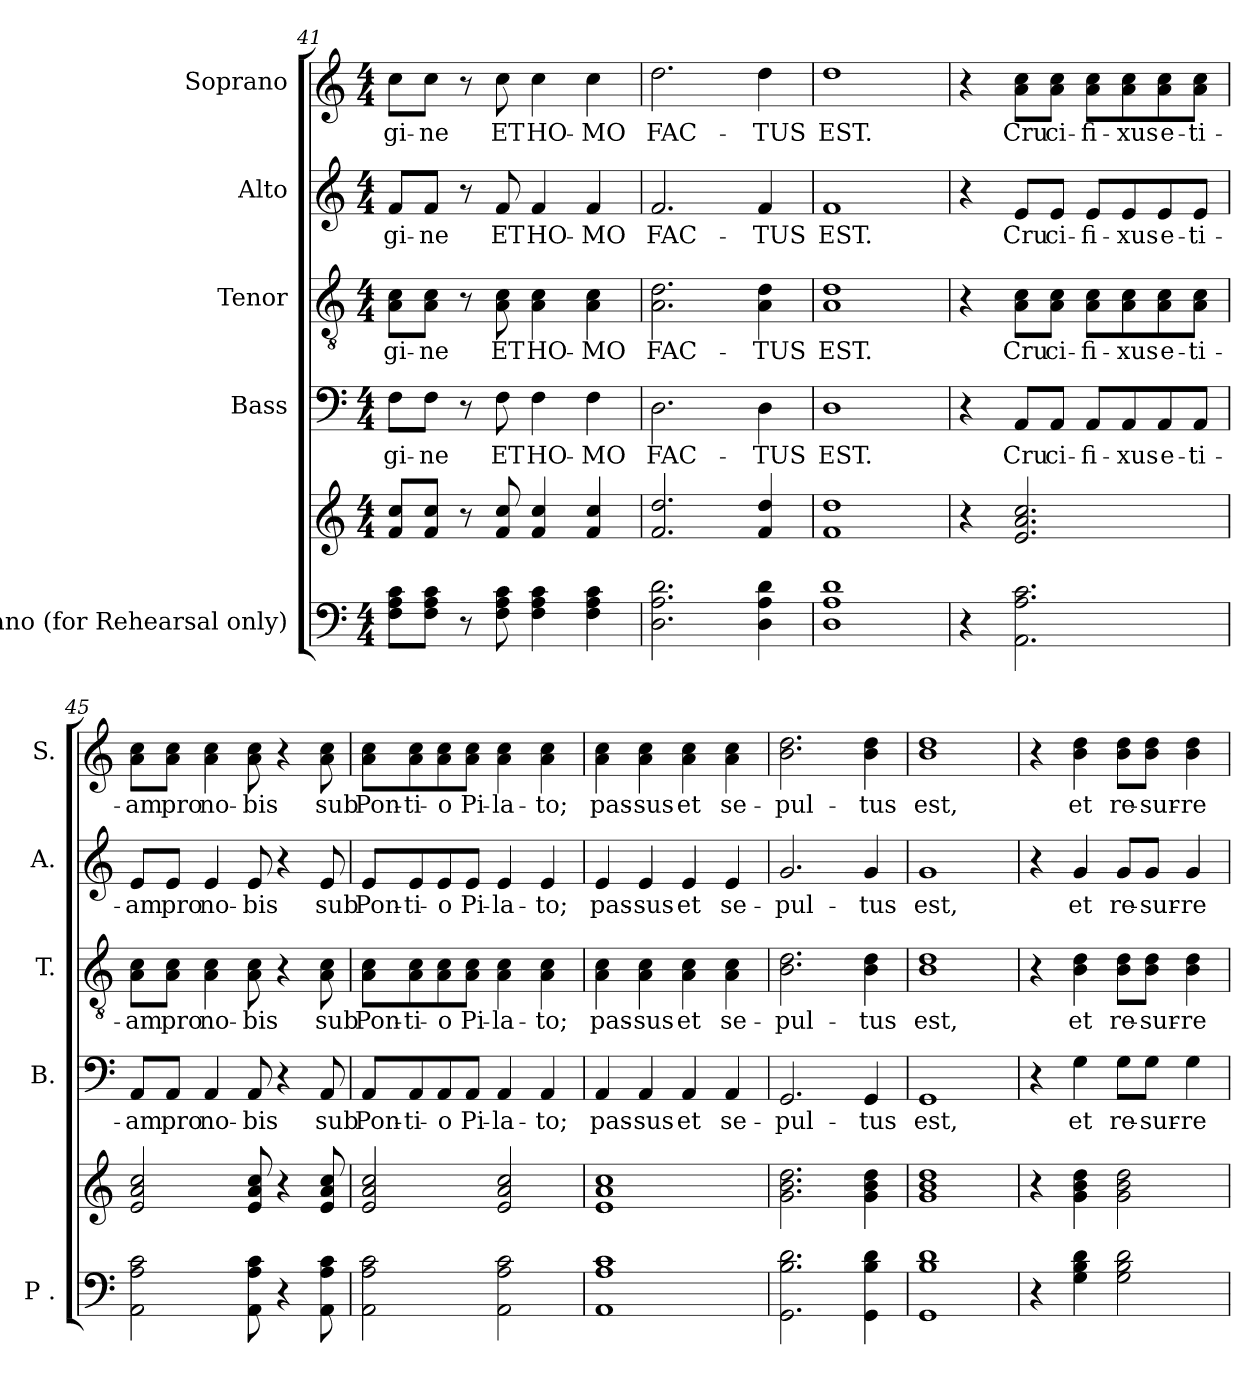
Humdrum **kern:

**kern	**kern	**kern	**text	**kern	**text	**kern	**text	**kern	**text
*part5	*part5	*part4	*part4	*part3	*part3	*part2	*part2	*part1	*part1
*staff6	*staff5	*staff4	*staff4	*staff3	*staff3	*staff2	*staff2	*staff1	*staff1
*I"Piano (for Rehearsal only)	*	*I"Bass	*	*I"Tenor	*	*I"Alto	*	*I"Soprano	*
*I'P .	*	*I'B.	*	*I'T.	*	*I'A.	*	*I'S.	*
*clefF4	*clefG2	*clefF4	*	*clefGv2	*	*clefG2	*	*clefG2	*
*k[]	*k[]	*k[]	*	*k[]	*	*k[]	*	*k[]	*
*M4/4	*M4/4	*M4/4	*	*M4/4	*	*M4/4	*	*M4/4	*
=41	=41	=41	=41	=41	=41	=41	=41	=41	=41
!	!	!	!LO:LY:b	!	!LO:LY:b	!	!LO:LY:b	!	!LO:LY:b
8F\ 8A\ 8c\L	8f/ 8cc/L	8F\L	-gi-	8A\ 8c\L	-gi-	8f/L	-gi-	8cc\L	-gi-
!	!	!	!LO:LY:b	!	!LO:LY:b	!	!LO:LY:b	!	!LO:LY:b
8F\ 8A\ 8c\J	8f/ 8cc/J	8F\J	-ne	8A\ 8c\J	-ne	8f/J	-ne	8cc\J	-ne
8r	8r	8r	.	8r	.	8r	.	8r	.
!	!	!	!LO:LY:b	!	!LO:LY:b	!	!LO:LY:b	!	!LO:LY:b
8F\ 8A\ 8c\	8f/ 8cc/	8F\	ET	8A\ 8c\	ET	8f/	ET	8cc\	ET
!	!	!	!LO:LY:b	!	!LO:LY:b	!	!LO:LY:b	!	!LO:LY:b
4F\ 4A\ 4c\	4f/ 4cc/	4F\	HO-	4A\ 4c\	HO-	4f/	HO-	4cc\	HO-
!	!	!	!LO:LY:b	!	!LO:LY:b	!	!LO:LY:b	!	!LO:LY:b
4F\ 4A\ 4c\	4f/ 4cc/	4F\	-MO	4A\ 4c\	-MO	4f/	-MO	4cc\	-MO
=42	=42	=42	=42	=42	=42	=42	=42	=42	=42
!	!	!	!LO:LY:b	!	!LO:LY:b	!	!LO:LY:b	!	!LO:LY:b
2.D\ 2.A\ 2.d\	2.f/ 2.dd/	2.D\	FAC-	2.A\ 2.d\	FAC-	2.f/	FAC-	2.dd\	FAC-
!	!	!	!LO:LY:b	!	!LO:LY:b	!	!LO:LY:b	!	!LO:LY:b
4D\ 4A\ 4d\	4f/ 4dd/	4D\	-TUS	4A\ 4d\	-TUS	4f/	-TUS	4dd\	-TUS
!!LO:LB:g=z
=43	=43	=43	=43	=43	=43	=43	=43	=43	=43
!	!	!	!LO:LY:b	!	!LO:LY:b	!	!LO:LY:b	!	!LO:LY:b
1D 1A 1d	1f 1dd	1D	EST.	1A 1d	EST.	1f	EST.	1dd	EST.
=44	=44	=44	=44	=44	=44	=44	=44	=44	=44
4r	4r	4r	.	4r	.	4r	.	4r	.
!	!	!	!LO:LY:b	!	!LO:LY:b	!	!LO:LY:b	!	!LO:LY:b
2.AA\ 2.A\ 2.c\	2.e/ 2.a/ 2.cc/	8AA/L	Cru-	8A\ 8c\L	Cru-	8e/L	Cru-	8a\ 8cc\L	Cru-
!	!	!	!LO:LY:b	!	!LO:LY:b	!	!LO:LY:b	!	!LO:LY:b
.	.	8AA/J	-ci-	8A\ 8c\J	-ci-	8e/J	-ci-	8a\ 8cc\J	-ci-
!	!	!	!LO:LY:b	!	!LO:LY:b	!	!LO:LY:b	!	!LO:LY:b
.	.	8AA/L	-fi-	8A\ 8c\L	-fi-	8e/L	-fi-	8a\ 8cc\L	-fi-
!	!	!	!LO:LY:b	!	!LO:LY:b	!	!LO:LY:b	!	!LO:LY:b
.	.	8AA/	-xus	8A\ 8c\	-xus	8e/	-xus	8a\ 8cc\	-xus
!	!	!	!LO:LY:b	!	!LO:LY:b	!	!LO:LY:b	!	!LO:LY:b
.	.	8AA/	e-	8A\ 8c\	e-	8e/	e-	8a\ 8cc\	e-
!	!	!	!LO:LY:b	!	!LO:LY:b	!	!LO:LY:b	!	!LO:LY:b
.	.	8AA/J	-ti-	8A\ 8c\J	-ti-	8e/J	-ti-	8a\ 8cc\J	-ti-
=45	=45	=45	=45	=45	=45	=45	=45	=45	=45
!	!	!	!LO:LY:b	!	!LO:LY:b	!	!LO:LY:b	!	!LO:LY:b
2AA\ 2A\ 2c\	2e/ 2a/ 2cc/	8AA/L	-am	8A\ 8c\L	-am	8e/L	-am	8a\ 8cc\L	-am
!	!	!	!LO:LY:b	!	!LO:LY:b	!	!LO:LY:b	!	!LO:LY:b
.	.	8AA/J	pro	8A\ 8c\J	pro	8e/J	pro	8a\ 8cc\J	pro
!	!	!	!LO:LY:b	!	!LO:LY:b	!	!LO:LY:b	!	!LO:LY:b
.	.	4AA/	no-	4A\ 4c\	no-	4e/	no-	4a\ 4cc\	no-
!	!	!	!LO:LY:b	!	!LO:LY:b	!	!LO:LY:b	!	!LO:LY:b
8AA\ 8A\ 8c\	8e/ 8a/ 8cc/	8AA/	-bis	8A\ 8c\	-bis	8e/	-bis	8a\ 8cc\	-bis
4r	4r	4r	.	4r	.	4r	.	4r	.
!	!	!	!LO:LY:b	!	!LO:LY:b	!	!LO:LY:b	!	!LO:LY:b
8AA\ 8A\ 8c\	8e/ 8a/ 8cc/	8AA/	sub	8A\ 8c\	sub	8e/	sub	8a\ 8cc\	sub
=46	=46	=46	=46	=46	=46	=46	=46	=46	=46
!	!	!	!LO:LY:b	!	!LO:LY:b	!	!LO:LY:b	!	!LO:LY:b
2AA\ 2A\ 2c\	2e/ 2a/ 2cc/	8AA/L	Pon-	8A\ 8c\L	Pon-	8e/L	Pon-	8a\ 8cc\L	Pon-
!	!	!	!LO:LY:b	!	!LO:LY:b	!	!LO:LY:b	!	!LO:LY:b
.	.	8AA/	-ti-	8A\ 8c\	-ti-	8e/	-ti-	8a\ 8cc\	-ti-
!	!	!	!LO:LY:b	!	!LO:LY:b	!	!LO:LY:b	!	!LO:LY:b
.	.	8AA/	-o	8A\ 8c\	-o	8e/	-o	8a\ 8cc\	-o
!	!	!	!LO:LY:b	!	!LO:LY:b	!	!LO:LY:b	!	!LO:LY:b
.	.	8AA/J	Pi-	8A\ 8c\J	Pi-	8e/J	Pi-	8a\ 8cc\J	Pi-
!	!	!	!LO:LY:b	!	!LO:LY:b	!	!LO:LY:b	!	!LO:LY:b
2AA\ 2A\ 2c\	2e/ 2a/ 2cc/	4AA/	-la-	4A\ 4c\	-la-	4e/	-la-	4a\ 4cc\	-la-
!	!	!	!LO:LY:b	!	!LO:LY:b	!	!LO:LY:b	!	!LO:LY:b
.	.	4AA/	-to;	4A\ 4c\	-to;	4e/	-to;	4a\ 4cc\	-to;
=47	=47	=47	=47	=47	=47	=47	=47	=47	=47
!	!	!	!LO:LY:b	!	!LO:LY:b	!	!LO:LY:b	!	!LO:LY:b
1AA 1A 1c	1e 1a 1cc	4AA/	pas-	4A\ 4c\	pas-	4e/	pas-	4a\ 4cc\	pas-
!	!	!	!LO:LY:b	!	!LO:LY:b	!	!LO:LY:b	!	!LO:LY:b
.	.	4AA/	-sus	4A\ 4c\	-sus	4e/	-sus	4a\ 4cc\	-sus
!	!	!	!LO:LY:b	!	!LO:LY:b	!	!LO:LY:b	!	!LO:LY:b
.	.	4AA/	et	4A\ 4c\	et	4e/	et	4a\ 4cc\	et
!	!	!	!LO:LY:b	!	!LO:LY:b	!	!LO:LY:b	!	!LO:LY:b
.	.	4AA/	se-	4A\ 4c\	se-	4e/	se-	4a\ 4cc\	se-
!!LO:PB:g=z
=48	=48	=48	=48	=48	=48	=48	=48	=48	=48
!	!	!	!LO:LY:b	!	!LO:LY:b	!	!LO:LY:b	!	!LO:LY:b
2.GG\ 2.B\ 2.d\	2.g\ 2.b\ 2.dd\	2.GG/	-pul-	2.B\ 2.d\	-pul-	2.g/	-pul-	2.b\ 2.dd\	-pul-
!	!	!	!LO:LY:b	!	!LO:LY:b	!	!LO:LY:b	!	!LO:LY:b
4GG\ 4B\ 4d\	4g\ 4b\ 4dd\	4GG/	-tus	4B\ 4d\	-tus	4g/	-tus	4b\ 4dd\	-tus
=49	=49	=49	=49	=49	=49	=49	=49	=49	=49
!	!	!	!LO:LY:b	!	!LO:LY:b	!	!LO:LY:b	!	!LO:LY:b
1GG 1B 1d	1g 1b 1dd	1GG	est,	1B 1d	est,	1g	est,	1b 1dd	est,
=50	=50	=50	=50	=50	=50	=50	=50	=50	=50
4r	4r	4r	.	4r	.	4r	.	4r	.
!	!	!	!LO:LY:b	!	!LO:LY:b	!	!LO:LY:b	!	!LO:LY:b
4G\ 4B\ 4d\	4g\ 4b\ 4dd\	4G\	et	4B\ 4d\	et	4g/	et	4b\ 4dd\	et
!	!	!	!LO:LY:b	!	!LO:LY:b	!	!LO:LY:b	!	!LO:LY:b
2G\ 2B\ 2d\	2g\ 2b\ 2dd\	8G\L	re-	8B\ 8d\L	re-	8g/L	re-	8b\ 8dd\L	re-
!	!	!	!LO:LY:b	!	!LO:LY:b	!	!LO:LY:b	!	!LO:LY:b
.	.	8G\J	-sur-	8B\ 8d\J	-sur-	8g/J	-sur-	8b\ 8dd\J	-sur-
!	!	!	!LO:LY:b	!	!LO:LY:b	!	!LO:LY:b	!	!LO:LY:b
.	.	4G\	-re-	4B\ 4d\	-re-	4g/	-re-	4b\ 4dd\	-re-
=	=	=	=	=	=	=	=	=	=
*-	*-	*-	*-	*-	*-	*-	*-	*-	*-
